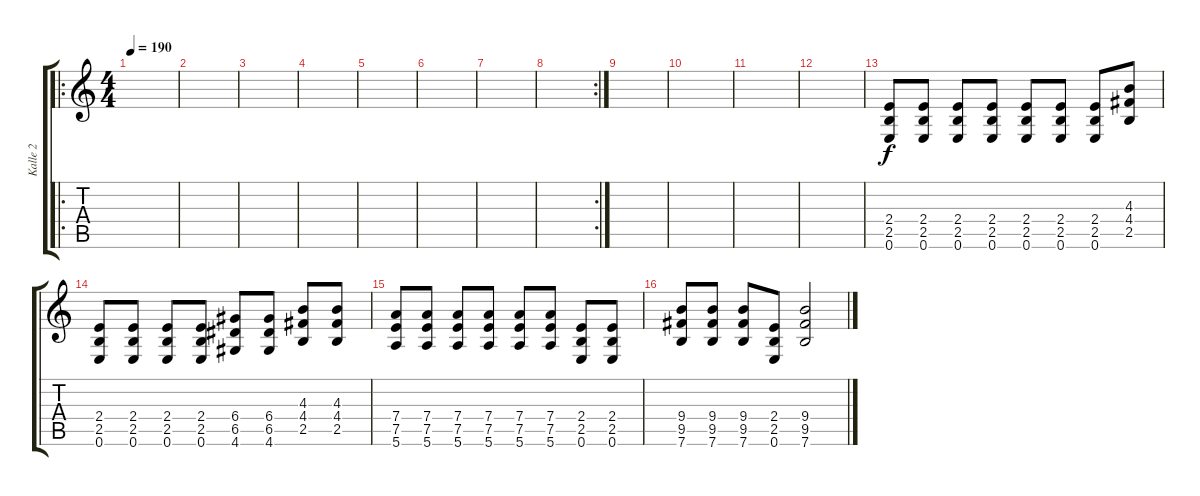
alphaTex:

\track ("Kalle 2" "Kalle 2") {instrument distortionguitar}
\staff {score tabs}
\tuning (E4 B3 G3 D3 A2 E2) {hide}
\ro
\ts (4 4)
\tempo 190
\clef g2
\ks c
|
|
|
|
|
|
|
\rc 2
|
|
|
|
|
(2.4 2.5 0.6).8 (2.4 2.5 0.6).8 (2.4 2.5 0.6).8 (2.4 2.5 0.6).8 (2.4 2.5 0.6).8 (2.4 2.5 0.6).8 (2.4 2.5 0.6).8 (4.3 4.4 2.5).8 |
(2.4 2.5 0.6).8 (2.4 2.5 0.6).8 (2.4 2.5 0.6).8 (2.4 2.5 0.6).8 (6.4 6.5 4.6).8 (6.4 6.5 4.6).8 (4.3 4.4 2.5).8 (4.3 4.4 2.5).8 |
(7.4 7.5 5.6).8 (7.4 7.5 5.6).8 (7.4 7.5 5.6).8 (7.4 7.5 5.6).8 (7.4 7.5 5.6).8 (7.4 7.5 5.6).8 (2.4 2.5 0.6).8 (2.4 2.5 0.6).8 |
(9.4 9.5 7.6).8 (9.4 9.5 7.6).8 (9.4 9.5 7.6).8 (2.4 2.5 0.6).8 (9.4 9.5 7.6).2
